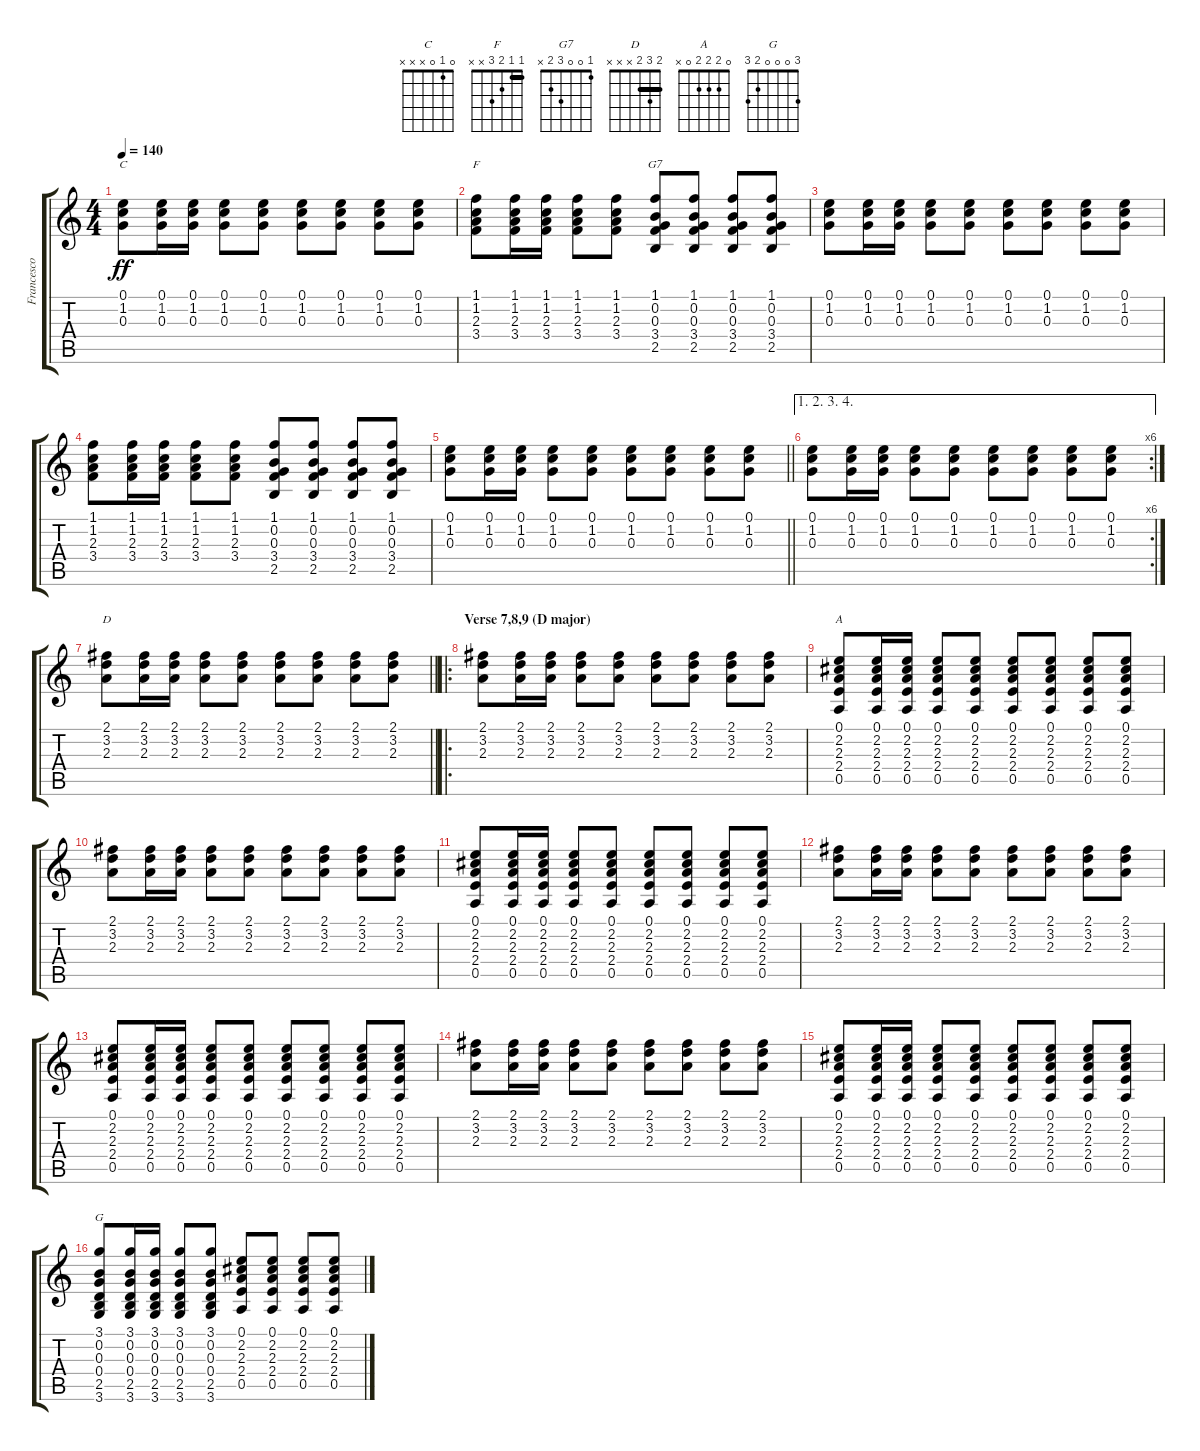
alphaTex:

\track ("Francesco Guccini" "Francesco ") {instrument acousticguitarsteel}
\staff {score tabs}
\tuning (E4 B3 G3 D3 A2 E2) {hide}
\chord ("C" 0 1 0 x x x)
\chord ("F" 1 1 2 3 x x) {barre 1}
\chord ("G7" 1 0 0 3 2 x)
\chord ("D" 2 3 2 x x x) {barre 2}
\chord ("A" 0 2 2 2 0 x)
\chord ("G" 3 0 0 0 2 3)
\ts (4 4)
\tempo 140
\clef g2
\ks c
(0.1 1.2 0.3).8{ch "C" dy ff} (0.1 1.2 0.3).16 (0.1 1.2 0.3).16 (0.1 1.2 0.3).8 (0.1 1.2 0.3).8 (0.1 1.2 0.3).8 (0.1 1.2 0.3).8 (0.1 1.2 0.3).8 (0.1 1.2 0.3).8 |
(1.1 1.2 2.3 3.4).8{ch "F"} (1.1 1.2 2.3 3.4).16 (1.1 1.2 2.3 3.4).16 (1.1 1.2 2.3 3.4).8 (1.1 1.2 2.3 3.4).8 (1.1 0.2 0.3 3.4 2.5).8{ch "G7"} (1.1 0.2 0.3 3.4 2.5).8 (1.1 0.2 0.3 3.4 2.5).8 (1.1 0.2 0.3 3.4 2.5).8 |
(0.1 1.2 0.3).8 (0.1 1.2 0.3).16 (0.1 1.2 0.3).16 (0.1 1.2 0.3).8 (0.1 1.2 0.3).8 (0.1 1.2 0.3).8 (0.1 1.2 0.3).8 (0.1 1.2 0.3).8 (0.1 1.2 0.3).8 |
(1.1 1.2 2.3 3.4).8 (1.1 1.2 2.3 3.4).16 (1.1 1.2 2.3 3.4).16 (1.1 1.2 2.3 3.4).8 (1.1 1.2 2.3 3.4).8 (1.1 0.2 0.3 3.4 2.5).8 (1.1 0.2 0.3 3.4 2.5).8 (1.1 0.2 0.3 3.4 2.5).8 (1.1 0.2 0.3 3.4 2.5).8 |
\barLineRight lightlight
(0.1 1.2 0.3).8 (0.1 1.2 0.3).16 (0.1 1.2 0.3).16 (0.1 1.2 0.3).8 (0.1 1.2 0.3).8 (0.1 1.2 0.3).8 (0.1 1.2 0.3).8 (0.1 1.2 0.3).8 (0.1 1.2 0.3).8 |
\ae (1 2 3 4)
\rc 6
(0.1 1.2 0.3).8 (0.1 1.2 0.3).16 (0.1 1.2 0.3).16 (0.1 1.2 0.3).8 (0.1 1.2 0.3).8 (0.1 1.2 0.3).8 (0.1 1.2 0.3).8 (0.1 1.2 0.3).8 (0.1 1.2 0.3).8 |
\barLineRight lightlight
(2.1 3.2 2.3).8{ch "D"} (2.1 3.2 2.3).16 (2.1 3.2 2.3).16 (2.1 3.2 2.3).8 (2.1 3.2 2.3).8 (2.1 3.2 2.3).8 (2.1 3.2 2.3).8 (2.1 3.2 2.3).8 (2.1 3.2 2.3).8 |
\ro
\section ("" "Verse 7,8,9 (D major)")
(2.1 3.2 2.3).8 (2.1 3.2 2.3).16 (2.1 3.2 2.3).16 (2.1 3.2 2.3).8 (2.1 3.2 2.3).8 (2.1 3.2 2.3).8 (2.1 3.2 2.3).8 (2.1 3.2 2.3).8 (2.1 3.2 2.3).8 |
(0.1 2.2 2.3 2.4 0.5).8{ch "A"} (0.1 2.2 2.3 2.4 0.5).16 (0.1 2.2 2.3 2.4 0.5).16 (0.1 2.2 2.3 2.4 0.5).8 (0.1 2.2 2.3 2.4 0.5).8 (0.1 2.2 2.3 2.4 0.5).8 (0.1 2.2 2.3 2.4 0.5).8 (0.1 2.2 2.3 2.4 0.5).8 (0.1 2.2 2.3 2.4 0.5).8 |
(2.1 3.2 2.3).8 (2.1 3.2 2.3).16 (2.1 3.2 2.3).16 (2.1 3.2 2.3).8 (2.1 3.2 2.3).8 (2.1 3.2 2.3).8 (2.1 3.2 2.3).8 (2.1 3.2 2.3).8 (2.1 3.2 2.3).8 |
(0.1 2.2 2.3 2.4 0.5).8 (0.1 2.2 2.3 2.4 0.5).16 (0.1 2.2 2.3 2.4 0.5).16 (0.1 2.2 2.3 2.4 0.5).8 (0.1 2.2 2.3 2.4 0.5).8 (0.1 2.2 2.3 2.4 0.5).8 (0.1 2.2 2.3 2.4 0.5).8 (0.1 2.2 2.3 2.4 0.5).8 (0.1 2.2 2.3 2.4 0.5).8 |
(2.1 3.2 2.3).8 (2.1 3.2 2.3).16 (2.1 3.2 2.3).16 (2.1 3.2 2.3).8 (2.1 3.2 2.3).8 (2.1 3.2 2.3).8 (2.1 3.2 2.3).8 (2.1 3.2 2.3).8 (2.1 3.2 2.3).8 |
(0.1 2.2 2.3 2.4 0.5).8 (0.1 2.2 2.3 2.4 0.5).16 (0.1 2.2 2.3 2.4 0.5).16 (0.1 2.2 2.3 2.4 0.5).8 (0.1 2.2 2.3 2.4 0.5).8 (0.1 2.2 2.3 2.4 0.5).8 (0.1 2.2 2.3 2.4 0.5).8 (0.1 2.2 2.3 2.4 0.5).8 (0.1 2.2 2.3 2.4 0.5).8 |
(2.1 3.2 2.3).8 (2.1 3.2 2.3).16 (2.1 3.2 2.3).16 (2.1 3.2 2.3).8 (2.1 3.2 2.3).8 (2.1 3.2 2.3).8 (2.1 3.2 2.3).8 (2.1 3.2 2.3).8 (2.1 3.2 2.3).8 |
(0.1 2.2 2.3 2.4 0.5).8 (0.1 2.2 2.3 2.4 0.5).16 (0.1 2.2 2.3 2.4 0.5).16 (0.1 2.2 2.3 2.4 0.5).8 (0.1 2.2 2.3 2.4 0.5).8 (0.1 2.2 2.3 2.4 0.5).8 (0.1 2.2 2.3 2.4 0.5).8 (0.1 2.2 2.3 2.4 0.5).8 (0.1 2.2 2.3 2.4 0.5).8 |
(3.1 0.2 0.3 0.4 2.5 3.6).8{ch "G"} (3.1 0.2 0.3 0.4 2.5 3.6).16 (3.1 0.2 0.3 0.4 2.5 3.6).16 (3.1 0.2 0.3 0.4 2.5 3.6).8 (3.1 0.2 0.3 0.4 2.5 3.6).8 (0.1 2.2 2.3 2.4 0.5).8 (0.1 2.2 2.3 2.4 0.5).8 (0.1 2.2 2.3 2.4 0.5).8 (0.1 2.2 2.3 2.4 0.5).8
